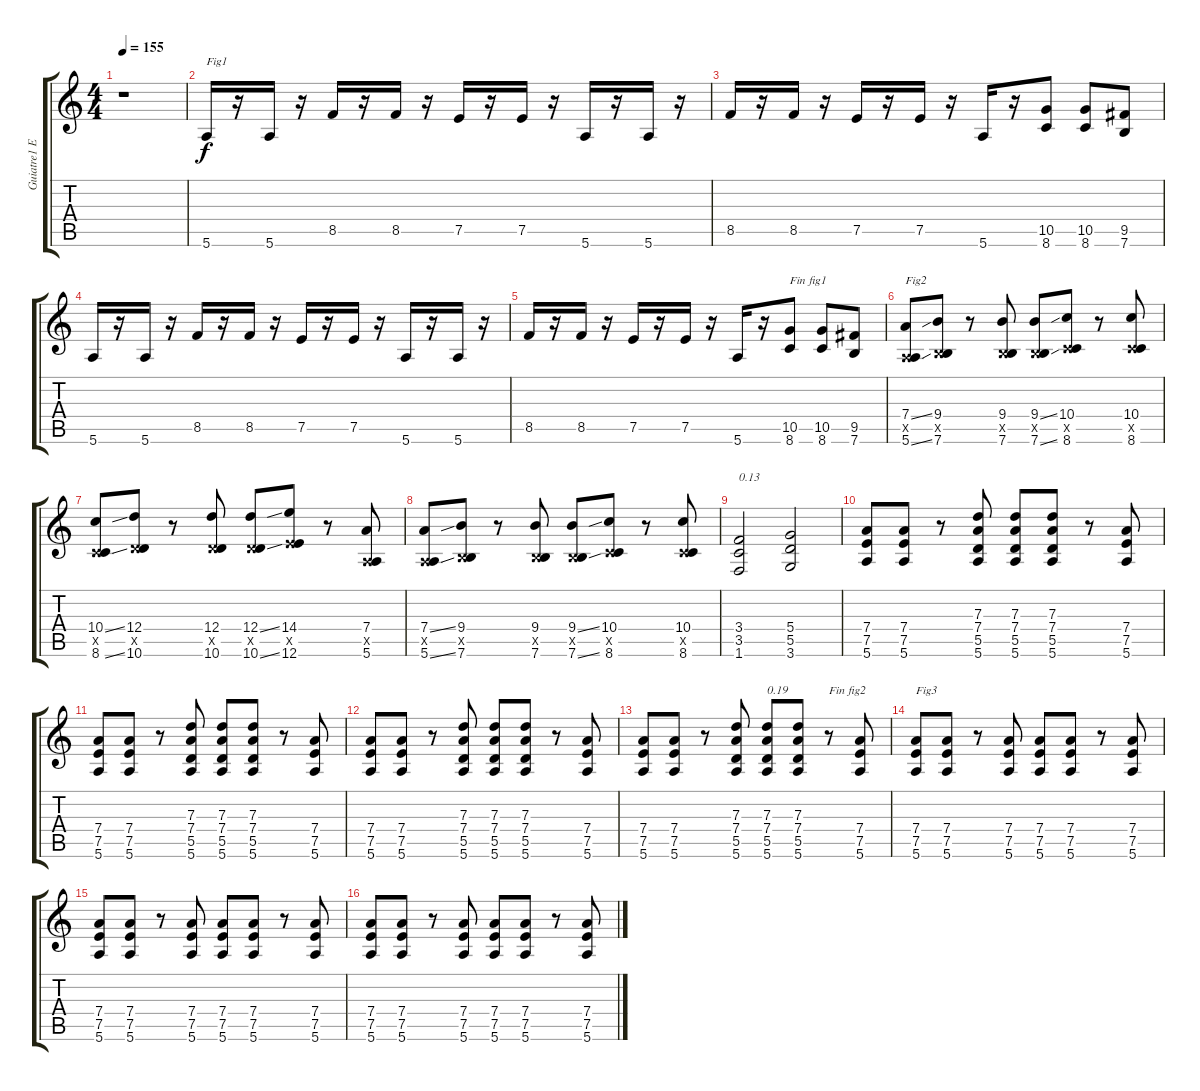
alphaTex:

\track ("Guiatre1 E" "Guiatre1 E") {instrument distortionguitar}
\staff {score tabs}
\tuning (E4 B3 G3 D3 A2 E2) {hide}
\ts (4 4)
\tempo 155
\clef g2
\ks c
r.1{dy f instrument distortionguitar} |
5.6.16{txt "Fig1"} r.16 5.6.16 r.16 8.5.16 r.16 8.5.16 r.16 7.5.16 r.16 7.5.16 r.16 5.6.16 r.16 5.6.16 r.16 |
8.5.16 r.16 8.5.16 r.16 7.5.16 r.16 7.5.16 r.16 5.6.16 r.16 (10.5 8.6).8 (10.5 8.6).8 (9.5 7.6).8 |
5.6.16 r.16 5.6.16 r.16 8.5.16 r.16 8.5.16 r.16 7.5.16 r.16 7.5.16 r.16 5.6.16 r.16 5.6.16 r.16 |
8.5.16 r.16 8.5.16 r.16 7.5.16 r.16 7.5.16 r.16 5.6.16 r.16 (10.5 8.6).8{txt "Fin fig1"} (10.5 8.6).8 (9.5 7.6).8 |
(7.4{ss} 0.5{x} 5.6{ss}).8{txt "Fig2"} (9.4 2.5{x} 7.6).8 r.8 (9.4 2.5{x} 7.6).8 (9.4{ss} 2.5{x} 7.6{ss}).8 (10.4 3.5{x} 8.6).8 r.8 (10.4 3.5{x} 8.6).8 |
(10.4{ss} 3.5{x} 8.6{ss}).8 (12.4 5.5{x} 10.6).8 r.8 (12.4 5.5{x} 10.6).8 (12.4{ss} 5.5{x} 10.6{ss}).8 (14.4 7.5{x} 12.6).8 r.8 (7.4 0.5{x} 5.6).8 |
(7.4{ss} 0.5{x} 5.6{ss}).8 (9.4 2.5{x} 7.6).8 r.8 (9.4 2.5{x} 7.6).8 (9.4{ss} 2.5{x} 7.6{ss}).8 (10.4 3.5{x} 8.6).8 r.8 (10.4 3.5{x} 8.6).8 |
(3.4 3.5 1.6).2{txt "0.13"} (5.4 5.5 3.6).2 |
(7.4 7.5 5.6).8 (7.4 7.5 5.6).8 r.8 (7.3 7.4 5.5 5.6).8 (7.3 7.4 5.5 5.6).8 (7.3 7.4 5.5 5.6).8 r.8 (7.4 7.5 5.6).8 |
(7.4 7.5 5.6).8 (7.4 7.5 5.6).8 r.8 (7.3 7.4 5.5 5.6).8 (7.3 7.4 5.5 5.6).8 (7.3 7.4 5.5 5.6).8 r.8 (7.4 7.5 5.6).8 |
(7.4 7.5 5.6).8 (7.4 7.5 5.6).8 r.8 (7.3 7.4 5.5 5.6).8 (7.3 7.4 5.5 5.6).8 (7.3 7.4 5.5 5.6).8 r.8 (7.4 7.5 5.6).8 |
(7.4 7.5 5.6).8 (7.4 7.5 5.6).8 r.8 (7.3 7.4 5.5 5.6).8 (7.3 7.4 5.5 5.6).8{txt "0.19"} (7.3 7.4 5.5 5.6).8 r.8{txt "Fin fig2"} (7.4 7.5 5.6).8 |
(7.4 7.5 5.6).8{txt "Fig3"} (7.4 7.5 5.6).8 r.8 (7.4 7.5 5.6).8 (7.4 7.5 5.6).8 (7.4 7.5 5.6).8 r.8 (7.4 7.5 5.6).8 |
(7.4 7.5 5.6).8 (7.4 7.5 5.6).8 r.8 (7.4 7.5 5.6).8 (7.4 7.5 5.6).8 (7.4 7.5 5.6).8 r.8 (7.4 7.5 5.6).8 |
(7.4 7.5 5.6).8 (7.4 7.5 5.6).8 r.8 (7.4 7.5 5.6).8 (7.4 7.5 5.6).8 (7.4 7.5 5.6).8 r.8 (7.4 7.5 5.6).8
